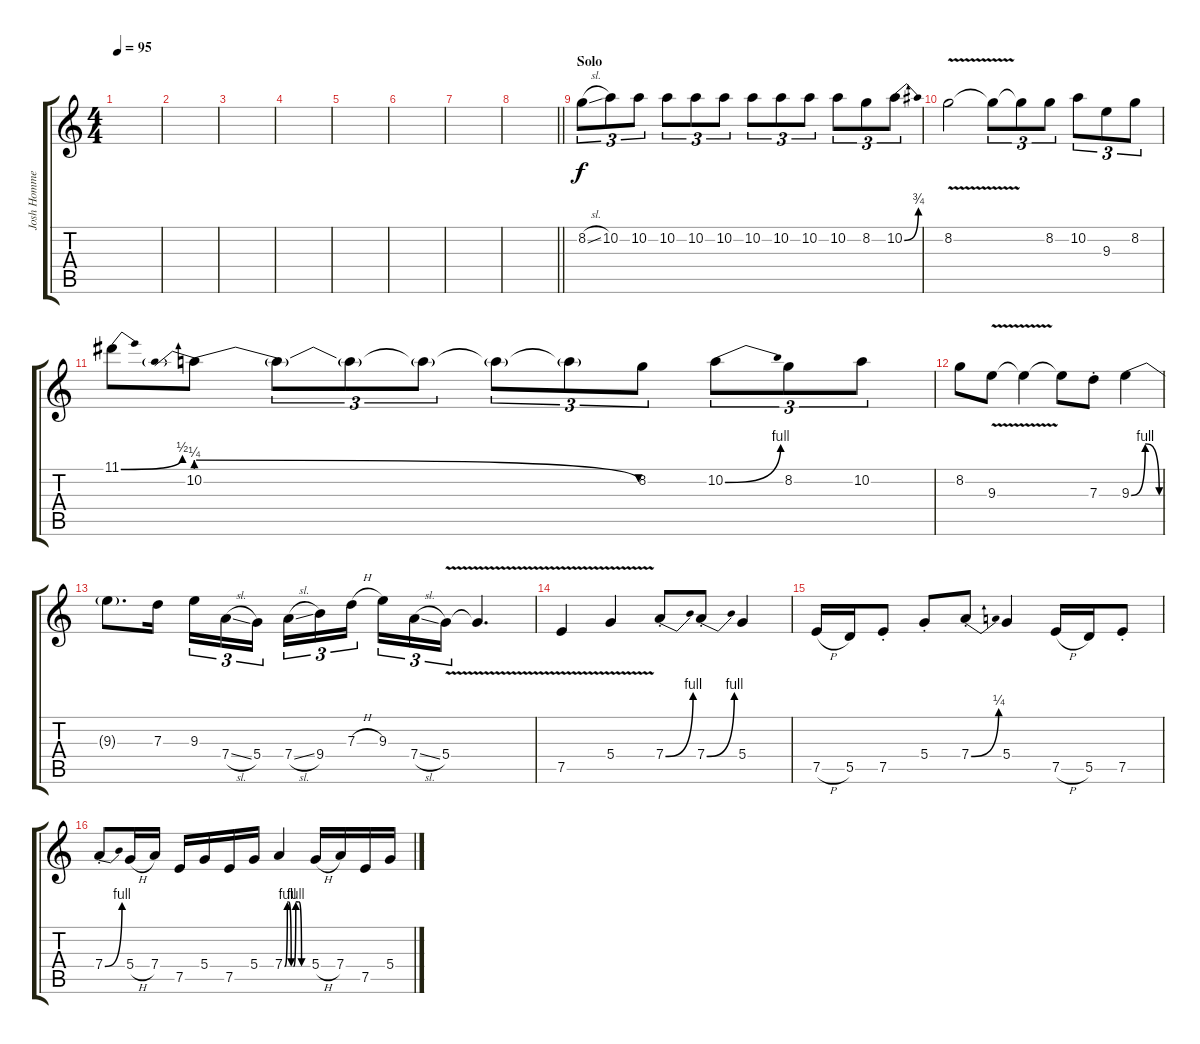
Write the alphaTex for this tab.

\track ("Josh Homme" "Josh Homme") {instrument overdrivenguitar}
\staff {score tabs}
\tuning (E4 B3 G3 D3 A2 E2) {hide}
\ts (4 4)
\tempo 95
\clef g2
\ks c
|
|
|
|
|
|
|
\barLineRight lightlight
|
\section ("" "Solo")
8.2{sl}.8{tu (3 2)} 10.2.8{tu (3 2)} 10.2.8{tu (3 2)} 10.2.8{tu (3 2)} 10.2.8{tu (3 2)} 10.2.8{tu (3 2)} 10.2.8{tu (3 2)} 10.2.8{tu (3 2)} 10.2.8{tu (3 2)} 10.2.8{tu (3 2)} 8.2.8{tu (3 2)} 10.2{be (bend 0 0 60 3)}.8{tu (3 2)} |
8.2{v}.2 8.2{t}.8{tu (3 2)} 8.2{t}.8{tu (3 2)} 8.2.8{tu (3 2)} 10.2.8{tu (3 2)} 9.3.8{tu (3 2)} 8.2.8{tu (3 2)} |
11.1{be (bend 0 0 60 2)}.8 10.2{be (prebendrelease 0 1 60 0)}.8 10.2{t}.8{tu (3 2)} 10.2{t}.8{tu (3 2)} 10.2{t}.8{tu (3 2)} 10.2{t}.8{tu (3 2)} 10.2{t}.8{tu (3 2)} 8.2.8{tu (3 2)} 10.2{be (bend 0 0 60 4)}.8{tu (3 2)} 8.2.8{tu (3 2)} 10.2.8{tu (3 2)} |
8.2.8 9.3{v}.8 9.3{t}.4 9.3{t}.8 7.3{st}.8 9.3{be (bendrelease 0 0 15 4 45 4 60 0)}.4 |
9.3{t}.8{d} 7.3.16 9.3.16{tu (3 2)} 7.4{sl}.16{tu (3 2)} 5.4.16{tu (3 2) beam splitsecondary} 7.4{sl}.16{tu (3 2)} 9.4.16{tu (3 2)} 7.3{h}.16{tu (3 2)} 9.3.16{tu (3 2)} 7.4{sl}.16{tu (3 2)} 5.4{v}.16{tu (3 2)} 5.4{t}.4{d} |
7.5{v}.4 5.4{v}.4 7.4{be (bend 0 0 60 4) st}.8 7.4{be (bend 0 0 60 4) st}.8 5.4.4 |
7.5{h}.16 5.5.16 7.5{st}.8 5.4{st}.8 7.4{be (bend 0 0 60 1) st}.8 5.4.4 7.5{h}.16 5.5.16 7.5{st}.8 |
7.4{be (bend 0 0 60 4) st}.8 5.4{h}.16 7.4.16 7.5.16 5.4.16 7.5.16 5.4.16 7.4{be (custom 0 0 7 4 10 4 17 0 23 0 29 4 37 4 44 0 60 0)}.4 5.4{h}.16 7.4.16 7.5.16 5.4.16
